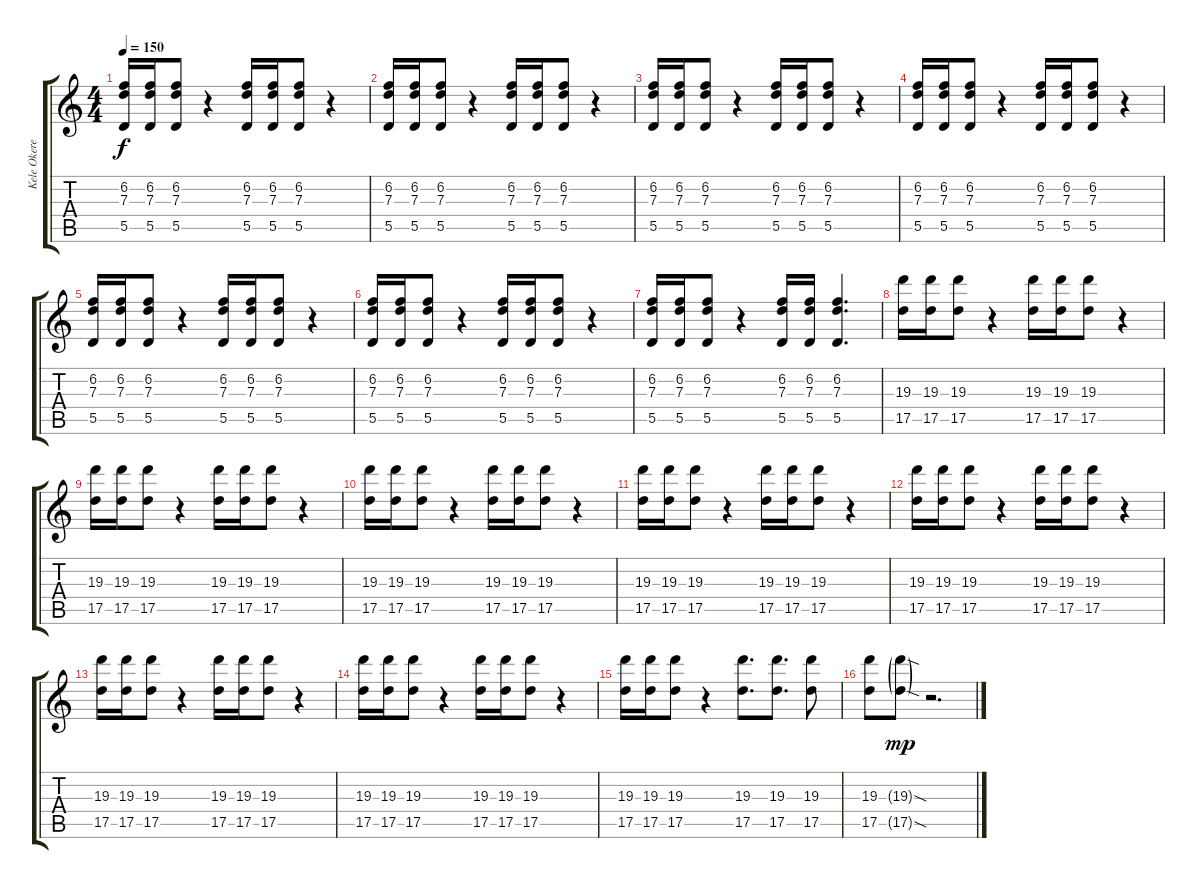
\track ("Kele Okereke" "Kele Okere") {instrument electricguitarclean}
\staff {score tabs}
\tuning (E4 B3 G3 D3 A2 E2) {hide}
\ts (4 4)
\tempo 150
\clef g2
\ks c
(6.2 7.3 5.5).16{dy f} (6.2 7.3 5.5).16 (6.2 7.3 5.5).8 r.4 (6.2 7.3 5.5).16 (6.2 7.3 5.5).16 (6.2 7.3 5.5).8 r.4 |
(6.2 7.3 5.5).16 (6.2 7.3 5.5).16 (6.2 7.3 5.5).8 r.4 (6.2 7.3 5.5).16 (6.2 7.3 5.5).16 (6.2 7.3 5.5).8 r.4 |
(6.2 7.3 5.5).16 (6.2 7.3 5.5).16 (6.2 7.3 5.5).8 r.4 (6.2 7.3 5.5).16 (6.2 7.3 5.5).16 (6.2 7.3 5.5).8 r.4 |
(6.2 7.3 5.5).16 (6.2 7.3 5.5).16 (6.2 7.3 5.5).8 r.4 (6.2 7.3 5.5).16 (6.2 7.3 5.5).16 (6.2 7.3 5.5).8 r.4 |
(6.2 7.3 5.5).16 (6.2 7.3 5.5).16 (6.2 7.3 5.5).8 r.4 (6.2 7.3 5.5).16 (6.2 7.3 5.5).16 (6.2 7.3 5.5).8 r.4 |
(6.2 7.3 5.5).16 (6.2 7.3 5.5).16 (6.2 7.3 5.5).8 r.4 (6.2 7.3 5.5).16 (6.2 7.3 5.5).16 (6.2 7.3 5.5).8 r.4 |
(6.2 7.3 5.5).16 (6.2 7.3 5.5).16 (6.2 7.3 5.5).8 r.4 (6.2 7.3 5.5).16 (6.2 7.3 5.5).16 (6.2 7.3 5.5).4{d} |
(19.3 17.5).16 (19.3 17.5).16 (19.3 17.5).8 r.4 (19.3 17.5).16 (19.3 17.5).16 (19.3 17.5).8 r.4 |
(19.3 17.5).16 (19.3 17.5).16 (19.3 17.5).8 r.4 (19.3 17.5).16 (19.3 17.5).16 (19.3 17.5).8 r.4 |
(19.3 17.5).16 (19.3 17.5).16 (19.3 17.5).8 r.4 (19.3 17.5).16 (19.3 17.5).16 (19.3 17.5).8 r.4 |
(19.3 17.5).16 (19.3 17.5).16 (19.3 17.5).8 r.4 (19.3 17.5).16 (19.3 17.5).16 (19.3 17.5).8 r.4 |
(19.3 17.5).16 (19.3 17.5).16 (19.3 17.5).8 r.4 (19.3 17.5).16 (19.3 17.5).16 (19.3 17.5).8 r.4 |
(19.3 17.5).16 (19.3 17.5).16 (19.3 17.5).8 r.4 (19.3 17.5).16 (19.3 17.5).16 (19.3 17.5).8 r.4 |
(19.3 17.5).16 (19.3 17.5).16 (19.3 17.5).8 r.4 (19.3 17.5).16 (19.3 17.5).16 (19.3 17.5).8 r.4 |
(19.3 17.5).16 (19.3 17.5).16 (19.3 17.5).8 r.4 (19.3 17.5).8{d} (19.3 17.5).8{d} (19.3 17.5).8 |
(19.3 17.5).8 (19.3{sod g} 17.5{sod g}).8{dy mp} r.2{d}
